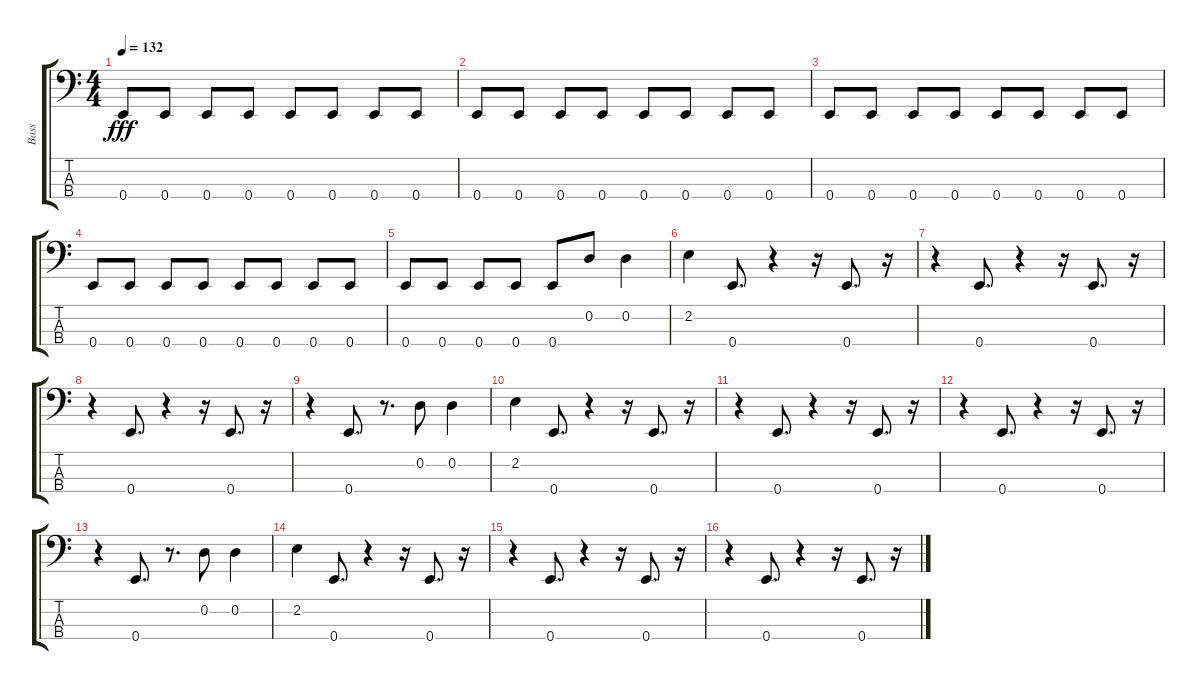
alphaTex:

\track ("Bass" "Bass") {instrument electricbasspick}
\staff {score tabs}
\tuning (G2 D2 A1 E1) {hide}
\ts (4 4)
\tempo 132
\clef f4
\ks c
0.4.8{dy fff} 0.4.8 0.4.8 0.4.8 0.4.8 0.4.8 0.4.8 0.4.8 |
0.4.8 0.4.8 0.4.8 0.4.8 0.4.8 0.4.8 0.4.8 0.4.8 |
0.4.8 0.4.8 0.4.8 0.4.8 0.4.8 0.4.8 0.4.8 0.4.8 |
0.4.8 0.4.8 0.4.8 0.4.8 0.4.8 0.4.8 0.4.8 0.4.8 |
0.4.8 0.4.8 0.4.8 0.4.8 0.4.8 0.2.8 0.2.4 |
2.2.4 0.4.8{d} r.4 r.16 0.4.8{d} r.16 |
r.4 0.4.8{d} r.4 r.16 0.4.8{d} r.16 |
r.4 0.4.8{d} r.4 r.16 0.4.8{d} r.16 |
r.4 0.4.8{d} r.8{d} 0.2.8 0.2.4 |
2.2.4 0.4.8{d} r.4 r.16 0.4.8{d} r.16 |
r.4 0.4.8{d} r.4 r.16 0.4.8{d} r.16 |
r.4 0.4.8{d} r.4 r.16 0.4.8{d} r.16 |
r.4 0.4.8{d} r.8{d} 0.2.8 0.2.4 |
2.2.4 0.4.8{d} r.4 r.16 0.4.8{d} r.16 |
r.4 0.4.8{d} r.4 r.16 0.4.8{d} r.16 |
r.4 0.4.8{d} r.4 r.16 0.4.8{d} r.16
